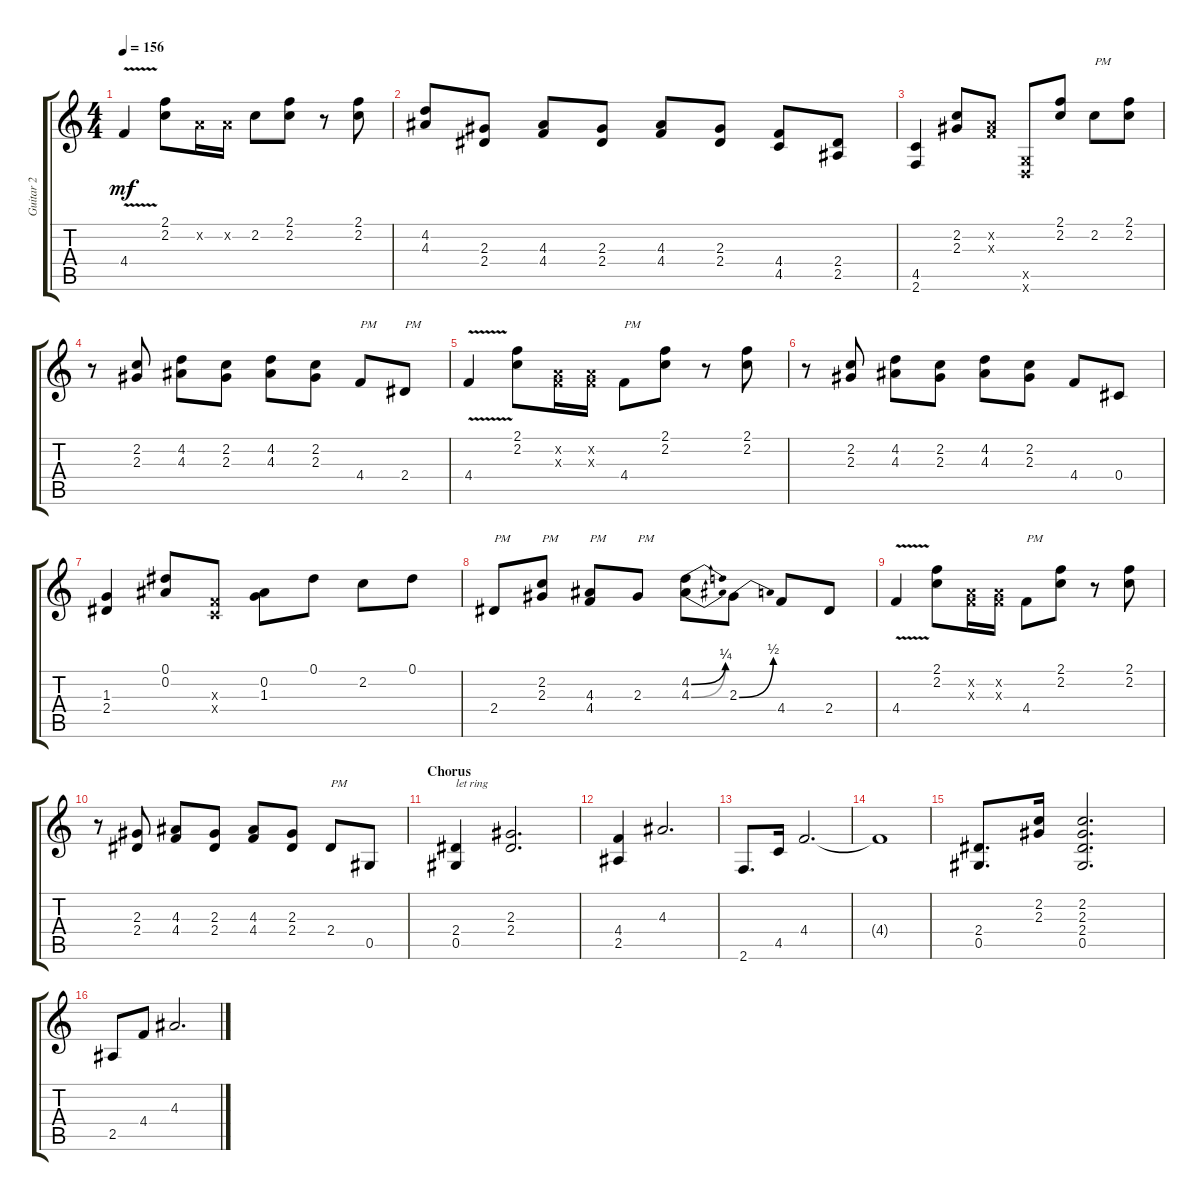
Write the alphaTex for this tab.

\track ("Guitar 2" "Guitar 2") {instrument overdrivenguitar}
\staff {score tabs}
\tuning (Eb4 Bb3 Gb3 Db3 Ab2 Eb2) {hide}
\ts (4 4)
\tempo 156
\clef g2
\ks c
4.4{v}.4{dy mf} (2.1 2.2).8 -1.2{x}.16 -1.2{x}.16 2.2.8 (2.1 2.2).8 r.8 (2.1 2.2).8 |
(4.2 4.3).8 (2.3 2.4).8 (4.3 4.4).8 (2.3 2.4).8 (4.3 4.4).8 (2.3 2.4).8 (4.4 4.5).8 (2.4 2.5).8 |
(4.5 2.6).4 (2.2 2.3).8 (-1.2{x} -1.3{x}).8 (-1.5{x} -1.6{x}).8 (2.1 2.2).8 2.2.8{txt "PM"} (2.1 2.2).8 |
r.8 (2.2 2.3).8 (4.2 4.3).8 (2.2 2.3).8 (4.2 4.3).8 (2.2 2.3).8 4.4.8{txt "PM"} 2.4.8{txt "PM"} |
4.4{v}.4 (2.1 2.2).8 (-1.2{x} -1.3{x}).16 (-1.2{x} -1.3{x}).16 4.4.8{txt "PM"} (2.1 2.2).8 r.8 (2.1 2.2).8 |
r.8 (2.2 2.3).8 (4.2 4.3).8 (2.2 2.3).8 (4.2 4.3).8 (2.2 2.3).8 4.4.8 0.4.8 |
(1.3 2.4).4 (0.1 0.2).8 (-1.3{x} -1.4{x}).8 (0.2 1.3).8 0.1.8 2.2.8 0.1.8 |
2.4.8{txt "PM"} (2.2 2.3).8{txt "PM"} (4.3 4.4).8{txt "PM"} 2.3.8{txt "PM"} (4.2{be (bend 0 0 60 1)} 4.3{be (bend 0 0 60 1)}).8 2.3{be (bend 0 0 60 2)}.8 4.4.8 2.4.8 |
4.4{v}.4 (2.1 2.2).8 (-1.2{x} -1.3{x}).16 (-1.2{x} -1.3{x}).16 4.4.8{txt "PM"} (2.1 2.2).8 r.8 (2.1 2.2).8 |
r.8 (2.3 2.4).8 (4.3 4.4).8 (2.3 2.4).8 (4.3 4.4).8 (2.3 2.4).8 2.4.8{txt "PM"} 0.5.8 |
\section ("" "Chorus")
(2.4 0.5).4{txt "let ring"} (2.3 2.4).2{d} |
(4.4 2.5).4 4.3.2{d} |
2.6.8{d} 4.5.16 4.4.2{d} |
4.4{t}.1 |
(2.4 0.5).8{d} (2.2 2.3).16 (2.2 2.3 2.4 0.5).2{d} |
2.5.8 4.4.8 4.3.2{d}
